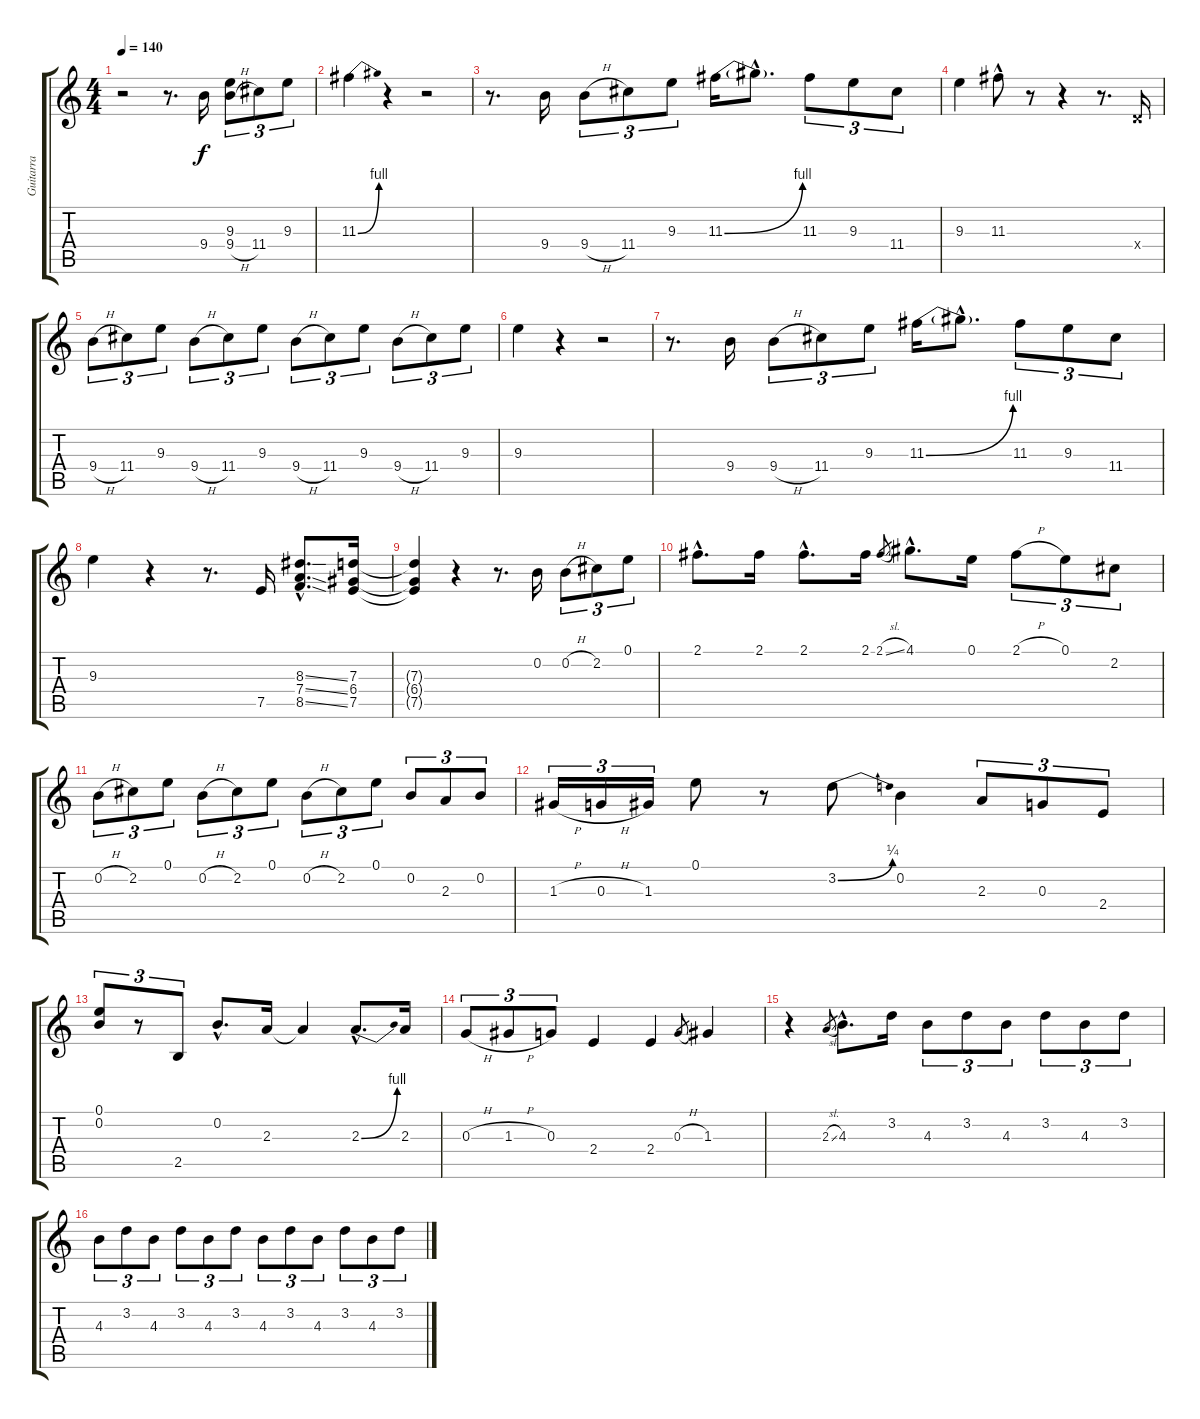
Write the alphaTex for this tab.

\track ("Guitarra" "Guitarra") {instrument distortionguitar}
\staff {score tabs}
\tuning (E4 B3 G3 D3 A2 E2) {hide}
\ts (4 4)
\tempo 140
\clef g2
\ks c
r.2{dy f instrument distortionguitar} r.8{d} 9.4.16 (9.3 9.4{h}).8{tu (3 2)} 11.4.8{tu (3 2)} 9.3.8{tu (3 2)} |
11.3{be (bend 0 0 60 4)}.4 r.4 r.2 |
r.8{d} 9.4.16 9.4{h}.8{tu (3 2)} 11.4.8{tu (3 2)} 9.3.8{tu (3 2)} 11.3{be (bend 0 0 60 4)}.16 11.3{hac t}.8{d} 11.3.8{tu (3 2)} 9.3.8{tu (3 2)} 11.4.8{tu (3 2)} |
9.3.4 11.3{hac}.8 r.8 r.4 r.8{d} 0.4{x}.16 |
9.4{h}.8{tu (3 2)} 11.4.8{tu (3 2)} 9.3.8{tu (3 2)} 9.4{h}.8{tu (3 2)} 11.4.8{tu (3 2)} 9.3.8{tu (3 2)} 9.4{h}.8{tu (3 2)} 11.4.8{tu (3 2)} 9.3.8{tu (3 2)} 9.4{h}.8{tu (3 2)} 11.4.8{tu (3 2)} 9.3.8{tu (3 2)} |
9.3.4 r.4 r.2 |
r.8{d} 9.4.16 9.4{h}.8{tu (3 2)} 11.4.8{tu (3 2)} 9.3.8{tu (3 2)} 11.3{be (bend 0 0 60 4)}.16 11.3{hac t}.8{d} 11.3.8{tu (3 2)} 9.3.8{tu (3 2)} 11.4.8{tu (3 2)} |
9.3.4 r.4 r.8{d} 7.5.16 (8.3{ss hac} 7.4{ss hac} 8.5{ss hac}).8{d} (7.3 6.4 7.5).16 |
(7.3{t} 6.4{t} 7.5{t}).4 r.4 r.8{d} 0.2.16 0.2{h}.8{tu (3 2)} 2.2.8{tu (3 2)} 0.1.8{tu (3 2)} |
2.1{hac}.8{d} 2.1.16 2.1{hac}.8{d} 2.1.16 2.1{sl}.8{gr} 4.1{hac}.8{d} 0.1.16 2.1{h}.8{tu (3 2)} 0.1.8{tu (3 2)} 2.2.8{tu (3 2)} |
0.2{h}.8{tu (3 2)} 2.2.8{tu (3 2)} 0.1.8{tu (3 2)} 0.2{h}.8{tu (3 2)} 2.2.8{tu (3 2)} 0.1.8{tu (3 2)} 0.2{h}.8{tu (3 2)} 2.2.8{tu (3 2)} 0.1.8{tu (3 2)} 0.2.8{tu (3 2)} 2.3.8{tu (3 2)} 0.2.8{tu (3 2)} |
1.3{h}.16{tu (3 2)} 0.3{h}.16{tu (3 2)} 1.3.16{tu (3 2)} 0.1.8 r.8 3.2{be (bend 0 0 60 1)}.8 0.2.4 2.3.8{tu (3 2)} 0.3.8{tu (3 2)} 2.4.8{tu (3 2)} |
(0.1 0.2).8{tu (3 2)} r.8{tu (3 2)} 2.5.8{tu (3 2)} 0.2{hac}.8{d} 2.3.16 2.3{t}.4 2.3{be (bend 0 0 60 4) hac}.8{d} 2.3.16 |
0.3{h}.8{tu (3 2)} 1.3{h}.8{tu (3 2)} 0.3.8{tu (3 2)} 2.4.4 2.4.4 0.3{h}.8{gr} 1.3.4 |
r.4 2.3{sl}.8{gr} 4.3{hac}.8{d} 3.2.16 4.3.8{tu (3 2)} 3.2.8{tu (3 2)} 4.3.8{tu (3 2)} 3.2.8{tu (3 2)} 4.3.8{tu (3 2)} 3.2.8{tu (3 2)} |
4.3.8{tu (3 2)} 3.2.8{tu (3 2)} 4.3.8{tu (3 2)} 3.2.8{tu (3 2)} 4.3.8{tu (3 2)} 3.2.8{tu (3 2)} 4.3.8{tu (3 2)} 3.2.8{tu (3 2)} 4.3.8{tu (3 2)} 3.2.8{tu (3 2)} 4.3.8{tu (3 2)} 3.2.8{tu (3 2)}
